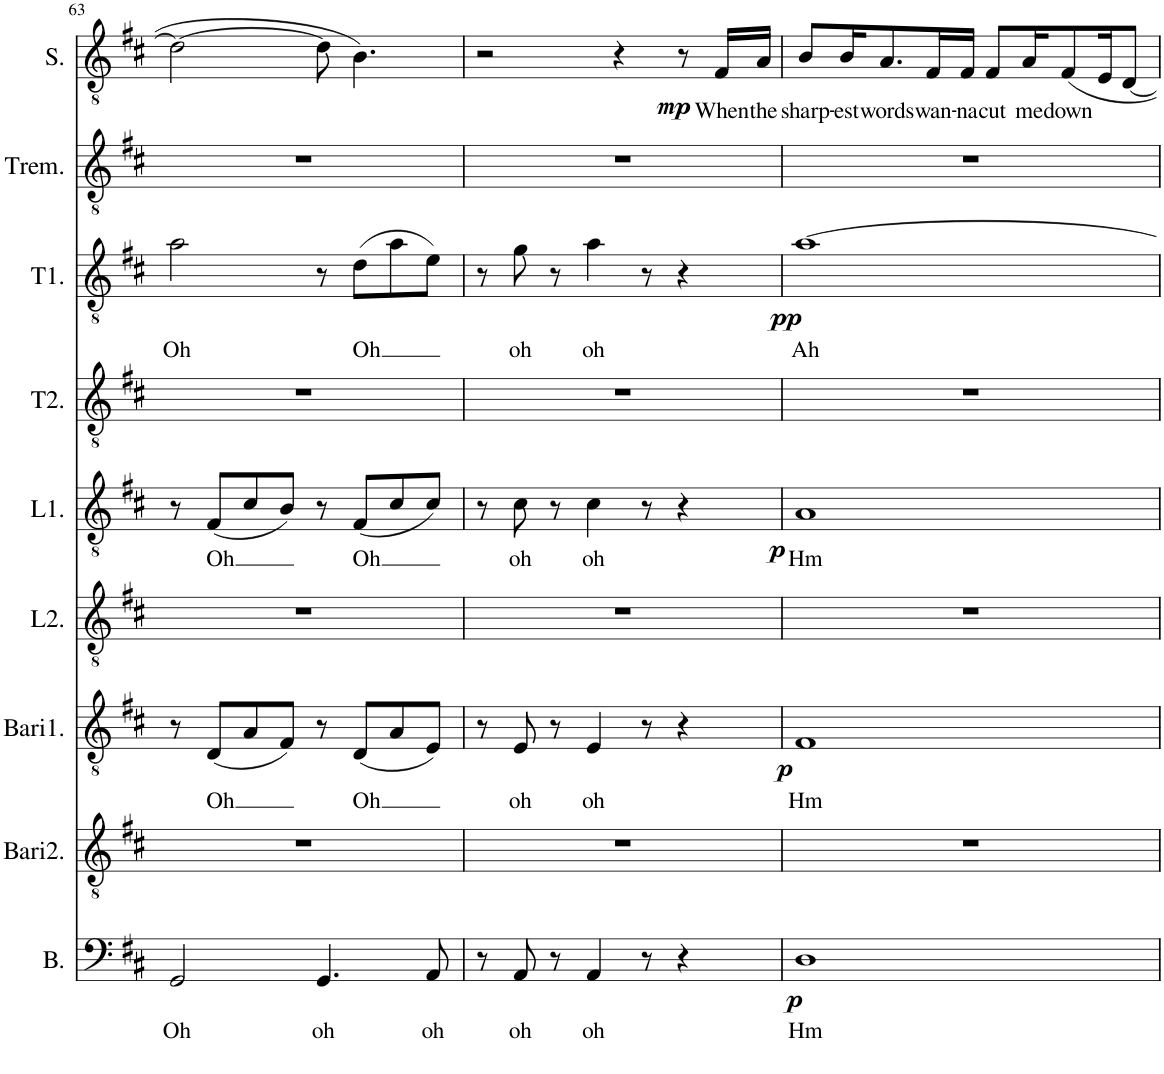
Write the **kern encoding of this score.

**kern	**text	**dynam	**kern	**kern	**text	**dynam	**kern	**kern	**text	**dynam	**kern	**kern	**text	**dynam	**kern	**kern	**text	**dynam
*part9	*part9	*part9	*part8	*part7	*part7	*part7	*part6	*part5	*part5	*part5	*part4	*part3	*part3	*part3	*part2	*part1	*part1	*part1
*staff9	*staff9	*staff9	*staff8	*staff7	*staff7	*staff7	*staff6	*staff5	*staff5	*staff5	*staff4	*staff3	*staff3	*staff3	*staff2	*staff1	*staff1	*staff1
*I"Bass	*	*	*I"Baritone 2	*I"Baritone (Main)	*	*	*I"Lead 2	*I"Lead (Main)	*	*	*I"Top 2	*I"Top	*	*	*I"Tremolo	*I"Solo	*	*
*I'B.	*	*	*I'Bari2.	*I'Bari1.	*	*	*I'L2.	*I'L1.	*	*	*I'T2.	*I'T1.	*	*	*I'Trem.	*I'S.	*	*
!!LO:PB:g=z
*clefF4	*	*	*clefGv2	*clefGv2	*	*	*clefGv2	*clefGv2	*	*	*clefGv2	*clefGv2	*	*	*clefGv2	*clefGv2	*	*
*k[f#c#]	*	*	*k[f#c#]	*k[f#c#]	*	*	*k[f#c#]	*k[f#c#]	*	*	*k[f#c#]	*k[f#c#]	*	*	*k[f#c#]	*k[f#c#]	*	*
*M4/4	*	*	*M4/4	*M4/4	*	*	*M4/4	*M4/4	*	*	*M4/4	*M4/4	*	*	*M4/4	*M4/4	*	*
=63	=63	=63	=63	=63	=63	=63	=63	=63	=63	=63	=63	=63	=63	=63	=63	=63	=63	=63
!	!LO:LY:b	!	!	!	!	!	!	!	!	!	!	!	!LO:LY:b	!	!	!	!	!
2GG/	Oh	.	1r	8r	.	.	1r	8r	.	.	1r	2a\	Oh	.	1r	2d\_	.	.
!	!	!	!	!	!LO:LY:b	!	!	!	!LO:LY:b	!	!	!	!	!	!	!	!	!
.	.	.	.	(8D/L	Oh	.	.	(8F#/L	Oh	.	.	.	.	.	.	.	.	.
.	.	.	.	8A/	.	.	.	8c#/	.	.	.	.	.	.	.	.	.	.
.	.	.	.	8F#/J)	.	.	.	8B/J)	.	.	.	.	.	.	.	.	.	.
!	!LO:LY:b	!	!	!	!	!	!	!	!	!	!	!	!	!	!	!	!	!
4.GG/	oh	.	.	8r	.	.	.	8r	.	.	.	8r	.	.	.	8d\]	.	.
!	!	!	!	!	!LO:LY:b	!	!	!	!LO:LY:b	!	!	!	!LO:LY:b	!	!	!	!	!
.	.	.	.	(8D/L	Oh	.	.	(8F#/L	Oh	.	.	(8d\L	Oh	.	.	4.B\	.	.
.	.	.	.	8A/	.	.	.	8c#/	.	.	.	8a\	.	.	.	.	.	.
!	!LO:LY:b	!	!	!	!	!	!	!	!	!	!	!	!	!	!	!	!	!
8AA/	oh	.	.	8E/J)	.	.	.	8c#/J)	.	.	.	8e\J)	.	.	.	.	.	.
=64	=64	=64	=64	=64	=64	=64	=64	=64	=64	=64	=64	=64	=64	=64	=64	=64	=64	=64
8r	.	.	1r	8r	.	.	1r	8r	.	.	1r	8r	.	.	1r	2r	.	.
!	!LO:LY:b	!	!	!	!LO:LY:b	!	!	!	!LO:LY:b	!	!	!	!LO:LY:b	!	!	!	!	!
8AA/	oh	.	.	8E/	oh	.	.	8c#\	oh	.	.	8g\	oh	.	.	.	.	.
8r	.	.	.	8r	.	.	.	8r	.	.	.	8r	.	.	.	.	.	.
!	!LO:LY:b	!	!	!	!LO:LY:b	!	!	!	!LO:LY:b	!	!	!	!LO:LY:b	!	!	!	!	!
4AA/	oh	.	.	4E/	oh	.	.	4c#\	oh	.	.	4a\	oh	.	.	.	.	.
.	.	.	.	.	.	.	.	.	.	.	.	.	.	.	.	4r	.	.
8r	.	.	.	8r	.	.	.	8r	.	.	.	8r	.	.	.	.	.	.
!	!	!LO:DY:b	!	!	!	!LO:DY:b	!	!	!	!	!	!	!	!LO:DY:b	!	!	!	!LO:DY:b
4r	.	p	.	4r	.	p	.	4r	.	.	.	4r	.	pp	.	8r	.	mp
!	!	!	!	!	!	!	!	!	!	!	!	!	!	!	!	!	!LO:LY:b	!
.	.	.	.	.	.	.	.	.	.	.	.	.	.	.	.	16F#/LL	When	.
!	!	!	!	!	!	!	!	!	!	!	!	!	!	!	!	!	!LO:LY:b	!
.	.	.	.	.	.	.	.	.	.	.	.	.	.	.	.	16A/JJ	the	.
=65	=65	=65	=65	=65	=65	=65	=65	=65	=65	=65	=65	=65	=65	=65	=65	=65	=65	=65
!	!LO:LY:b	!	!	!	!LO:LY:b	!	!	!	!LO:LY:b	!LO:DY:b	!	!	!LO:LY:b	!	!	!	!LO:LY:b	!
1D	Hm	.	1r	1F#	Hm	.	1r	1A	Hm	p	1r	[1a	Ah	.	1r	8B/L	sharp-	.
!	!	!	!	!	!	!	!	!	!	!	!	!	!	!	!	!	!LO:LY:b	!
.	.	.	.	.	.	.	.	.	.	.	.	.	.	.	.	16B/K	-est	.
!	!	!	!	!	!	!	!	!	!	!	!	!	!	!	!	!	!LO:LY:b	!
.	.	.	.	.	.	.	.	.	.	.	.	.	.	.	.	8.A/	words	.
!	!	!	!	!	!	!	!	!	!	!	!	!	!	!	!	!	!LO:LY:b	!
.	.	.	.	.	.	.	.	.	.	.	.	.	.	.	.	16F#/L	wan-	.
!	!	!	!	!	!	!	!	!	!	!	!	!	!	!	!	!	!LO:LY:b	!
.	.	.	.	.	.	.	.	.	.	.	.	.	.	.	.	16F#/JJ	-na	.
!	!	!	!	!	!	!	!	!	!	!	!	!	!	!	!	!	!LO:LY:b	!
.	.	.	.	.	.	.	.	.	.	.	.	.	.	.	.	8F#/L	cut	.
!	!	!	!	!	!	!	!	!	!	!	!	!	!	!	!	!	!LO:LY:b	!
.	.	.	.	.	.	.	.	.	.	.	.	.	.	.	.	16A/K	me	.
!	!	!	!	!	!	!	!	!	!	!	!	!	!	!	!	!	!LO:LY:b	!
.	.	.	.	.	.	.	.	.	.	.	.	.	.	.	.	8F#/	down	.
.	.	.	.	.	.	.	.	.	.	.	.	.	.	.	.	16E/K	.	.
.	.	.	.	.	.	.	.	.	.	.	.	.	.	.	.	[8D/J	.	.
=	=	=	=	=	=	=	=	=	=	=	=	=	=	=	=	=	=	=
*-	*-	*-	*-	*-	*-	*-	*-	*-	*-	*-	*-	*-	*-	*-	*-	*-	*-	*-
